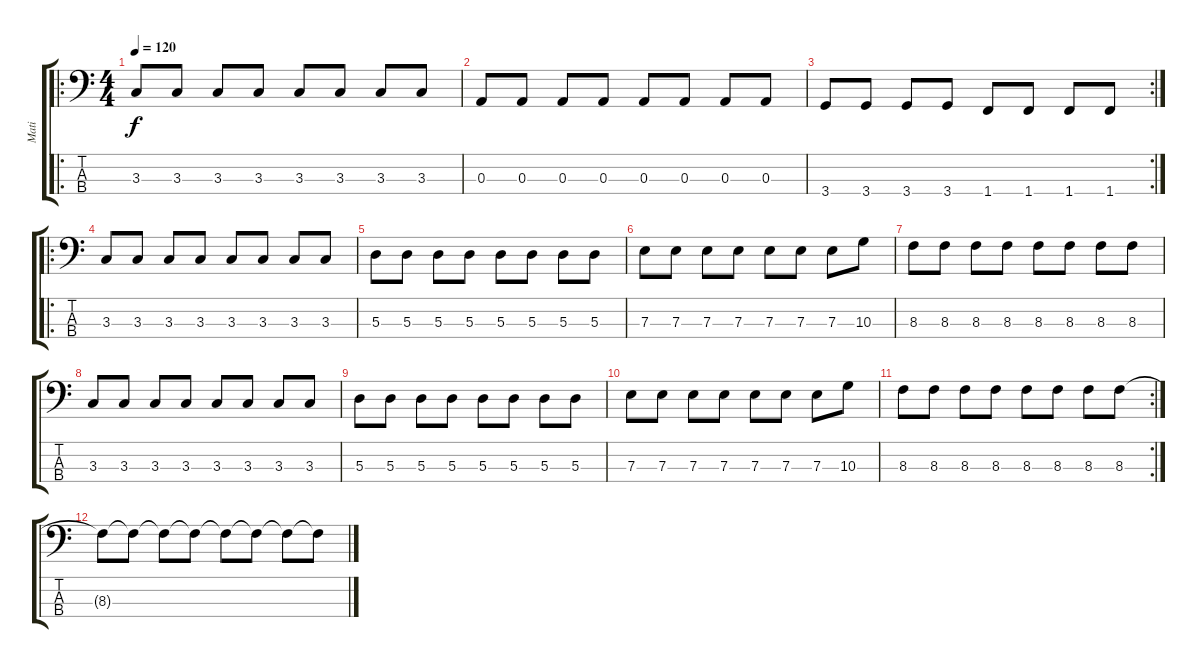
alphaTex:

\track ("Mati" "Mati") {instrument electricbasspick}
\staff {score tabs}
\tuning (G2 D2 A1 E1) {hide}
\ro
\ts (4 4)
\tempo 120
\clef f4
\ks c
3.3.8{dy f} 3.3.8 3.3.8 3.3.8 3.3.8 3.3.8 3.3.8 3.3.8 |
0.3.8 0.3.8 0.3.8 0.3.8 0.3.8 0.3.8 0.3.8 0.3.8 |
\rc 2
3.4.8 3.4.8 3.4.8 3.4.8 1.4.8 1.4.8 1.4.8 1.4.8 |
\ro
3.3.8 3.3.8 3.3.8 3.3.8 3.3.8 3.3.8 3.3.8 3.3.8 |
5.3.8 5.3.8 5.3.8 5.3.8 5.3.8 5.3.8 5.3.8 5.3.8 |
7.3.8 7.3.8 7.3.8 7.3.8 7.3.8 7.3.8 7.3.8 10.3.8 |
8.3.8 8.3.8 8.3.8 8.3.8 8.3.8 8.3.8 8.3.8 8.3.8 |
3.3.8 3.3.8 3.3.8 3.3.8 3.3.8 3.3.8 3.3.8 3.3.8 |
5.3.8 5.3.8 5.3.8 5.3.8 5.3.8 5.3.8 5.3.8 5.3.8 |
7.3.8 7.3.8 7.3.8 7.3.8 7.3.8 7.3.8 7.3.8 10.3.8 |
\rc 2
8.3.8 8.3.8 8.3.8 8.3.8 8.3.8 8.3.8 8.3.8 8.3.8 |
8.3{t}.8 8.3{t}.8 8.3{t}.8 8.3{t}.8 8.3{t}.8 8.3{t}.8 8.3{t}.8 8.3{t}.8
